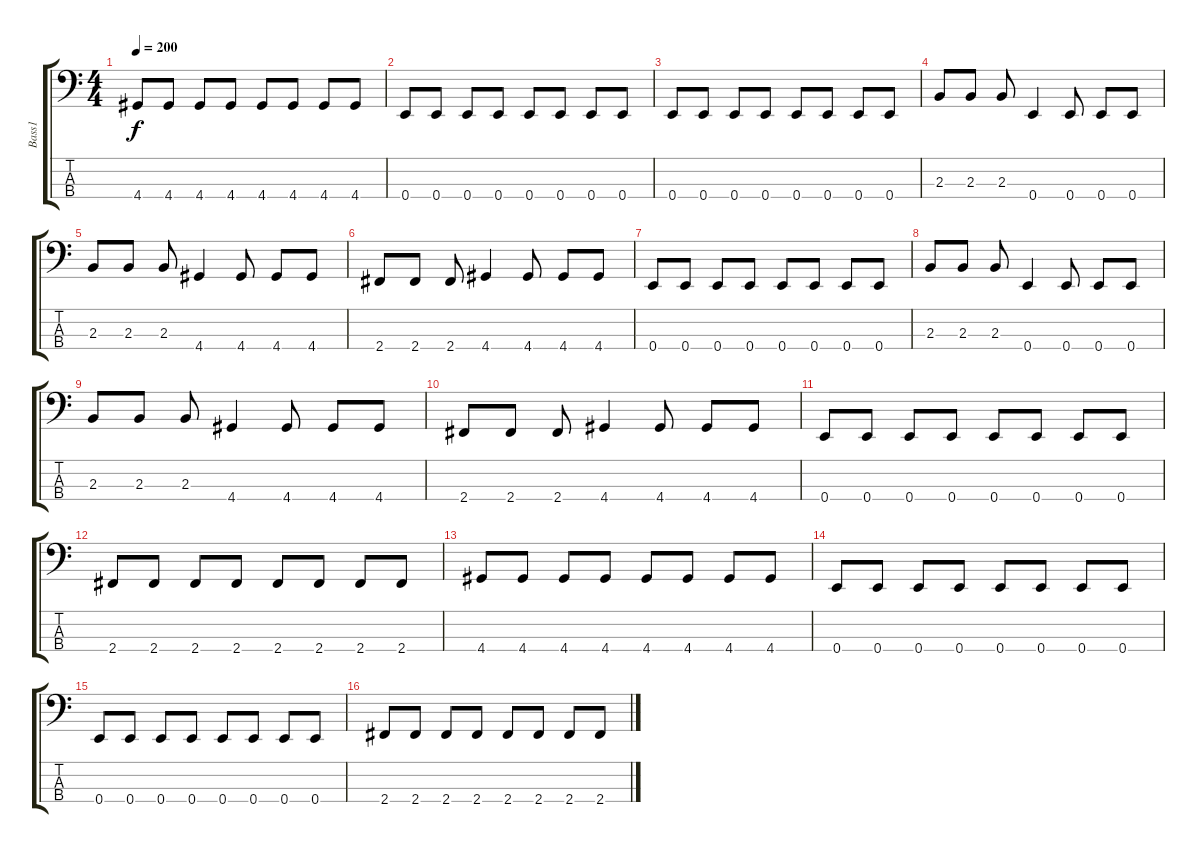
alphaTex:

\track ("Bass1" "Bass1") {instrument electricbasspick}
\staff {score tabs}
\tuning (G2 D2 A1 E1) {hide}
\ts (4 4)
\tempo 200
\clef f4
\ks c
4.4.8{dy f} 4.4.8 4.4.8 4.4.8 4.4.8 4.4.8 4.4.8 4.4.8 |
0.4.8 0.4.8 0.4.8 0.4.8 0.4.8 0.4.8 0.4.8 0.4.8 |
0.4.8 0.4.8 0.4.8 0.4.8 0.4.8 0.4.8 0.4.8 0.4.8 |
2.3.8 2.3.8 2.3.8 0.4.4 0.4.8 0.4.8 0.4.8 |
2.3.8 2.3.8 2.3.8 4.4.4 4.4.8 4.4.8 4.4.8 |
2.4.8 2.4.8 2.4.8 4.4.4 4.4.8 4.4.8 4.4.8 |
0.4.8 0.4.8 0.4.8 0.4.8 0.4.8 0.4.8 0.4.8 0.4.8 |
2.3.8 2.3.8 2.3.8 0.4.4 0.4.8 0.4.8 0.4.8 |
2.3.8 2.3.8 2.3.8 4.4.4 4.4.8 4.4.8 4.4.8 |
2.4.8 2.4.8 2.4.8 4.4.4 4.4.8 4.4.8 4.4.8 |
0.4.8 0.4.8 0.4.8 0.4.8 0.4.8 0.4.8 0.4.8 0.4.8 |
2.4.8 2.4.8 2.4.8 2.4.8 2.4.8 2.4.8 2.4.8 2.4.8 |
4.4.8 4.4.8 4.4.8 4.4.8 4.4.8 4.4.8 4.4.8 4.4.8 |
0.4.8 0.4.8 0.4.8 0.4.8 0.4.8 0.4.8 0.4.8 0.4.8 |
0.4.8 0.4.8 0.4.8 0.4.8 0.4.8 0.4.8 0.4.8 0.4.8 |
2.4.8 2.4.8 2.4.8 2.4.8 2.4.8 2.4.8 2.4.8 2.4.8
